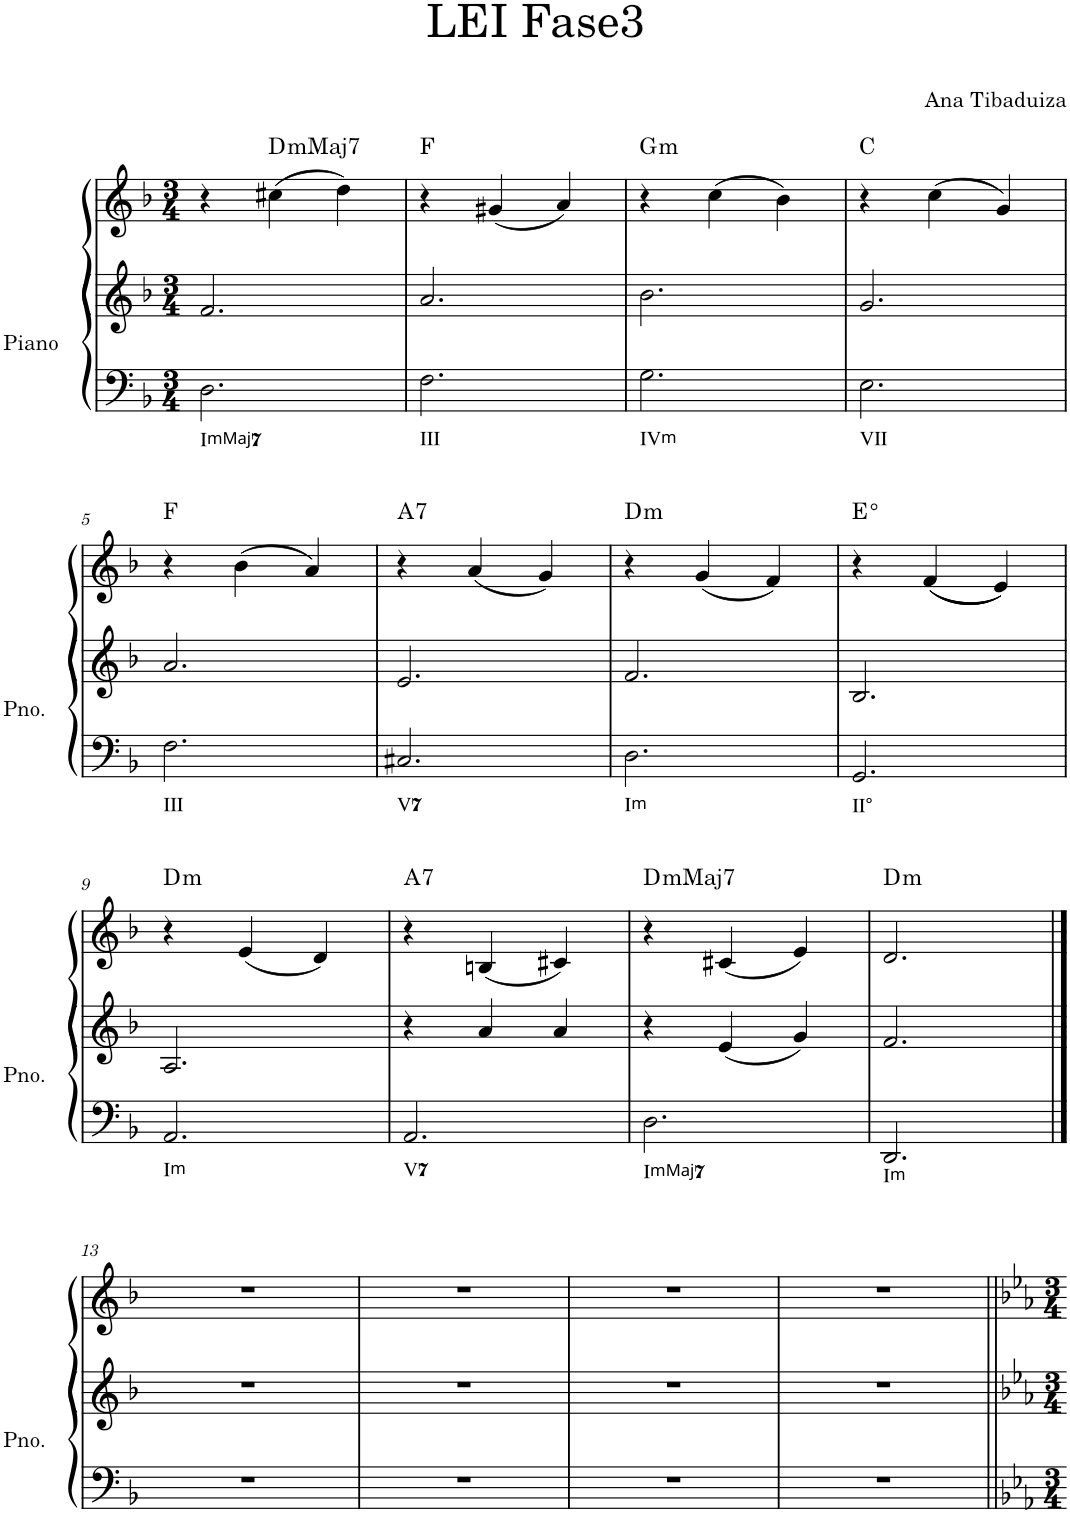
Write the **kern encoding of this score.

**kern	**kern	**kern	**harte
*part2	*part2	*part1	*part1
*staff3	*staff2	*staff1	*
*I"Piano	*	*I"Piano	*
*I'Pno.	*	*I'Pno	*
*clefF4	*clefG2	*clefG2	*
*k[b-]	*k[b-]	*k[b-]	*
*M3/4	*M3/4	*M3/4	*
=1	=1	=1	=1
2.D\	2.f/	4r	.
!	!	!	!LO:H:kt=mMaj7
.	.	(4cc#X\	D:minmaj7
.	.	4dd\)	.
=2	=2	=2	=2
2.F\	2.a/	4r	F:maj
.	.	(4g#X/	.
.	.	4a/)	.
=3	=3	=3	=3
!	!	!	!LO:H:kt=m
2.G\	2.b-\	4r	G:min
.	.	(4cc\	.
.	.	4b-\)	.
=4	=4	=4	=4
2.E\	2.g/	4r	C:maj
.	.	(4cc\	.
.	.	4g/)	.
!!LO:LB:g=z
=5	=5	=5	=5
2.F\	2.a/	4r	F:maj
.	.	(4b-\	.
.	.	4a/)	.
=6	=6	=6	=6
!	!	!	!LO:H:kt=7
2.C#X/	2.e/	4r	A:7
.	.	(4a/	.
.	.	4g/)	.
=7	=7	=7	=7
!	!	!	!LO:H:kt=m
2.D\	2.f/	4r	D:min
.	.	(4g/	.
.	.	4f/)	.
=8	=8	=8	=8
!	!	!	!LO:H:kt=°
2.GG/	2.B-/	4r	.
.	.	((4f/	.
.	.	4e/))	.
!!LO:LB:g=z
=9	=9	=9	=9
!	!	!	!LO:H:kt=m
2.AA/	2.A/	4r	D:min
.	.	(4e/	.
.	.	4d/)	.
=10	=10	=10	=10
!	!	!	!LO:H:kt=7
2.AA/	4r	4r	A:7
.	4a/	(4Bn/	.
.	4a/	4c#X/)	.
=11	=11	=11	=11
!	!	!	!LO:H:kt=mMaj7
2.D\	4r	4r	D:minmaj7
.	(4e/	(4c#X/	.
.	4g/)	4e/)	.
=12	=12	=12	=12
!	!	!	!LO:H:kt=m
2.DD/	2.f/	2.d/	D:min
!!LO:LB:g=z
==13	==13	==13	==13
2.r	2.r	2.r	.
=14	=14	=14	=14
2.r	2.r	2.r	.
=15	=15	=15	=15
2.r	2.r	2.r	.
=16	=16	=16	=16
2.r	2.r	2.r	.
=||	=||	=||	=||
*-	*-	*-	*-
